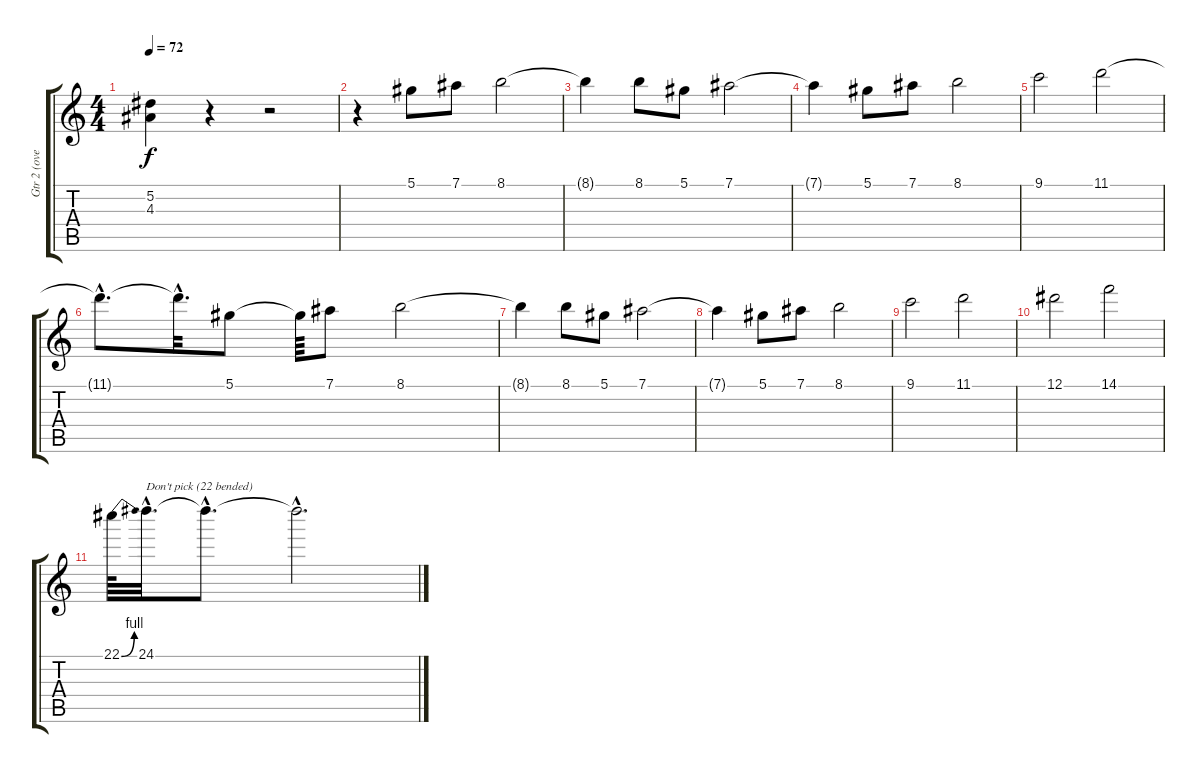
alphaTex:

\track ("Gtr 2 (overdrive)" "Gtr 2 (ove") {instrument overdrivenguitar}
\staff {score tabs}
\tuning (Eb4 Bb3 Gb3 Db3 Ab2 Eb2) {hide}
\ts (4 4)
\tempo 72
\clef g2
\ks c
(5.2{t} 4.3{t}).4{dy f} r.4 r.2 |
r.4 5.1.8 7.1.8 8.1.2 |
8.1{t}.4 8.1.8 5.1.8 7.1.2 |
7.1{t}.4 5.1.8 7.1.8 8.1.2 |
9.1.2 11.1.2 |
11.1{hac t}.8{d} 11.1{hac t}.32{d} 5.1.8 5.1{t}.64 7.1.8 8.1.2 |
8.1{t}.4 8.1.8 5.1.8 7.1.2 |
7.1{t}.4 5.1.8 7.1.8 8.1.2 |
9.1.2 11.1.2 |
12.1.2 14.1.2 |
22.1{be (bend 0 0 60 4)}.64 24.1{hac}.32{d txt "Don't pick (22 bended)"} 24.1{hac t}.8{d} 24.1{hac t}.2{d}
